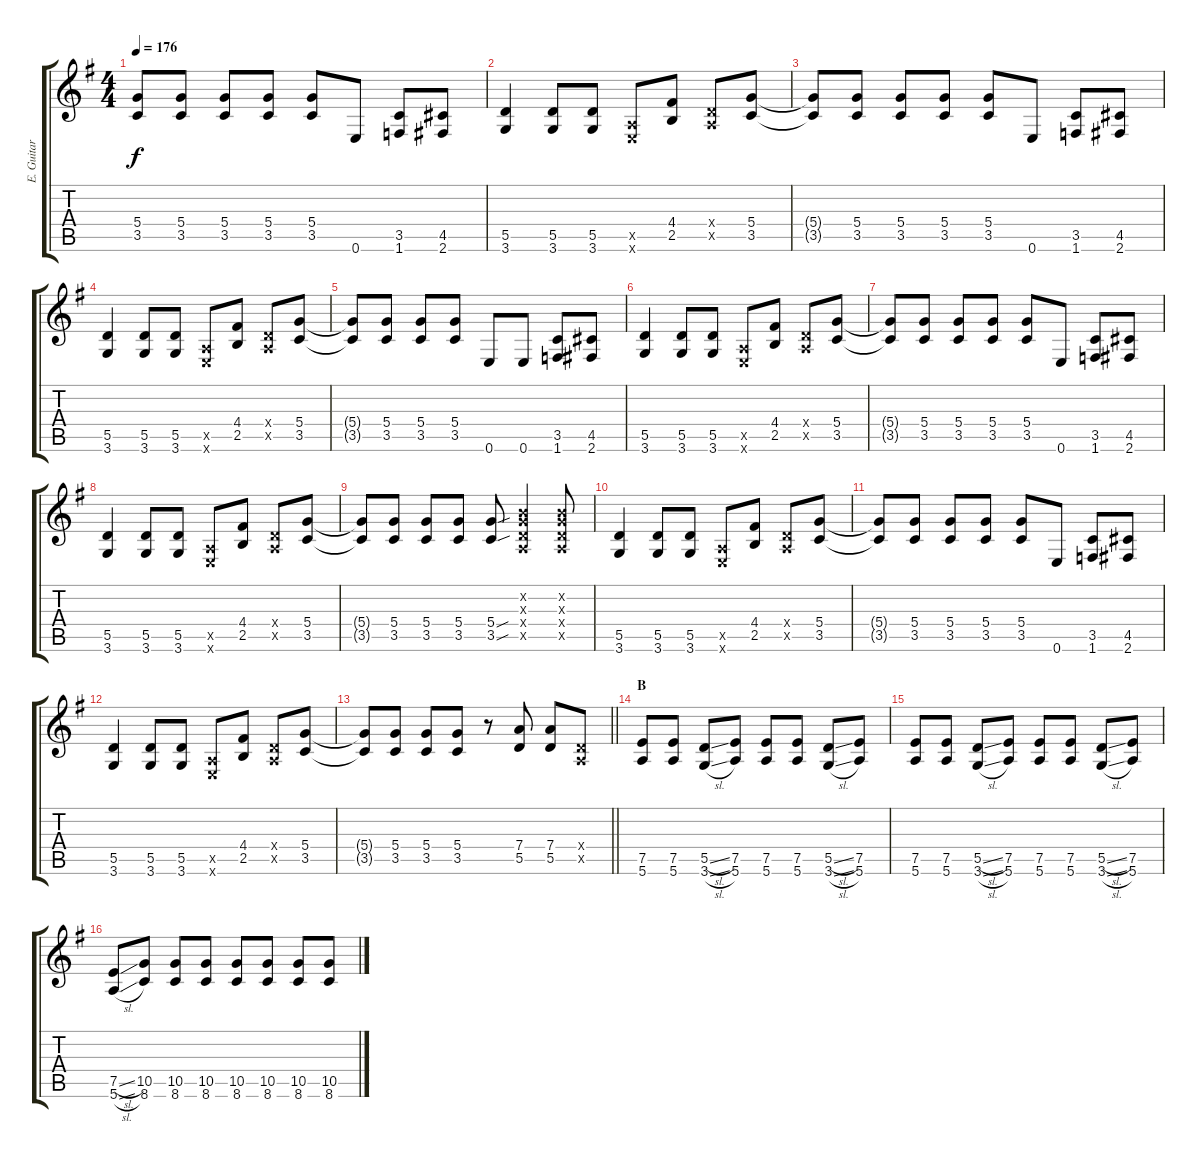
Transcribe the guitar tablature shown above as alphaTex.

\track ("E. Guitar II" "E. Guitar ") {instrument overdrivenguitar}
\staff {score tabs}
\tuning (E4 B3 G3 D3 A2 E2) {hide}
\ts (4 4)
\tempo 176
\clef g2
\ks g
(5.4{t} 3.5{t}).8{dy f} (5.4 3.5).8 (5.4 3.5).8 (5.4 3.5).8 (5.4 3.5).8 0.6.8 (3.5 1.6).8 (4.5 2.6).8 |
(5.5 3.6).4 (5.5 3.6).8 (5.5 3.6).8 (0.5{x} 0.6{x}).8 (4.4 2.5).8 (0.4{x} 0.5{x}).8 (5.4 3.5).8 |
(5.4{t} 3.5{t}).8 (5.4 3.5).8 (5.4 3.5).8 (5.4 3.5).8 (5.4 3.5).8 0.6.8 (3.5 1.6).8 (4.5 2.6).8 |
(5.5 3.6).4 (5.5 3.6).8 (5.5 3.6).8 (0.5{x} 0.6{x}).8 (4.4 2.5).8 (0.4{x} 0.5{x}).8 (5.4 3.5).8 |
(5.4{t} 3.5{t}).8 (5.4 3.5).8 (5.4 3.5).8 (5.4 3.5).8 0.6.8 0.6.8 (3.5 1.6).8 (4.5 2.6).8 |
(5.5 3.6).4 (5.5 3.6).8 (5.5 3.6).8 (0.5{x} 0.6{x}).8 (4.4 2.5).8 (0.4{x} 0.5{x}).8 (5.4 3.5).8 |
(5.4{t} 3.5{t}).8 (5.4 3.5).8 (5.4 3.5).8 (5.4 3.5).8 (5.4 3.5).8 0.6.8 (3.5 1.6).8 (4.5 2.6).8 |
(5.5 3.6).4 (5.5 3.6).8 (5.5 3.6).8 (0.5{x} 0.6{x}).8 (4.4 2.5).8 (0.4{x} 0.5{x}).8 (5.4 3.5).8 |
(5.4{t} 3.5{t}).8 (5.4 3.5).8 (5.4 3.5).8 (5.4 3.5).8 (5.4{sou} 3.5{sou}).8 (0.2{x} 0.3{x} 0.4{x} 0.5{x}).4 (0.2{x} 0.3{x} 0.4{x} 0.5{x}).8 |
(5.5 3.6).4 (5.5 3.6).8 (5.5 3.6).8 (0.5{x} 0.6{x}).8 (4.4 2.5).8 (0.4{x} 0.5{x}).8 (5.4 3.5).8 |
(5.4{t} 3.5{t}).8 (5.4 3.5).8 (5.4 3.5).8 (5.4 3.5).8 (5.4 3.5).8 0.6.8 (3.5 1.6).8 (4.5 2.6).8 |
(5.5 3.6).4 (5.5 3.6).8 (5.5 3.6).8 (0.5{x} 0.6{x}).8 (4.4 2.5).8 (0.4{x} 0.5{x}).8 (5.4 3.5).8 |
\barLineRight lightlight
(5.4{t} 3.5{t}).8 (5.4 3.5).8 (5.4 3.5).8 (5.4 3.5).8 r.8 (7.4 5.5).8 (7.4 5.5).8 (0.4{x} 0.5{x}).8 |
\section ("" "B")
(7.5 5.6).8 (7.5 5.6).8 (5.5{sl} 3.6{sl}).8 (7.5 5.6).8 (7.5 5.6).8 (7.5 5.6).8 (5.5{sl} 3.6{sl}).8 (7.5 5.6).8 |
(7.5 5.6).8 (7.5 5.6).8 (5.5{sl} 3.6{sl}).8 (7.5 5.6).8 (7.5 5.6).8 (7.5 5.6).8 (5.5{sl} 3.6{sl}).8 (7.5 5.6).8 |
(7.5{sl} 5.6{sl}).8 (10.5 8.6).8 (10.5 8.6).8 (10.5 8.6).8 (10.5 8.6).8 (10.5 8.6).8 (10.5 8.6).8 (10.5 8.6).8
